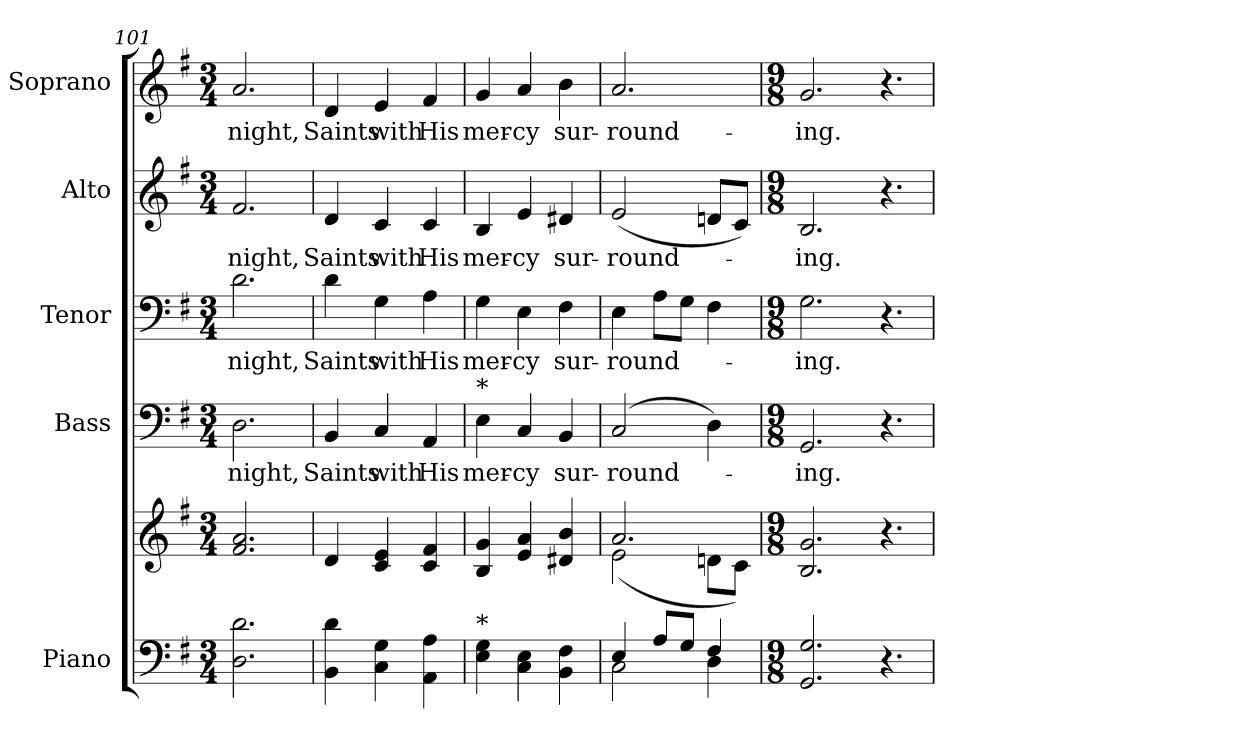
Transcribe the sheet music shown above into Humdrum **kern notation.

**kern	**kern	**kern	**text	**kern	**text	**kern	**text	**kern	**text
*part5	*part5	*part4	*part4	*part3	*part3	*part2	*part2	*part1	*part1
*staff6	*staff5	*staff4	*staff4	*staff3	*staff3	*staff2	*staff2	*staff1	*staff1
*I"Piano	*	*I"Bass	*	*I"Tenor	*	*I"Alto	*	*I"Soprano	*
*I'Pno.	*	*I'B.	*	*I'T.	*	*I'A.	*	*I'S.	*
*clefF4	*clefG2	*clefF4	*	*clefF4	*	*clefG2	*	*clefG2	*
*k[f#]	*k[f#]	*k[f#]	*	*k[f#]	*	*k[f#]	*	*k[f#]	*
*G:	*G:	*G:	*	*G:	*	*G:	*	*G:	*
*M3/4	*M3/4	*M3/4	*	*M3/4	*	*M3/4	*	*M3/4	*
=101	=101	=101	=101	=101	=101	=101	=101	=101	=101
!	!	!	!LO:LY:b:color=#000000	!	!	!	!	!	!
!	!	!	!	!	!LO:LY:b:color=#000000	!	!	!	!
!	!	!	!	!	!	!	!LO:LY:b:color=#000000	!	!
!	!	!	!	!	!	!	!	!	!LO:LY:b:color=#000000
2.Di\ 2.di	2.f#i/ 2.ai	2.Di\	night,	2.di\	night,	2.f#i/	night,	2.ai/	night,
=102	=102	=102	=102	=102	=102	=102	=102	=102	=102
!	!	!	!LO:LY:b:color=#000000	!	!	!	!	!	!
!	!	!	!	!	!LO:LY:b:color=#000000	!	!	!	!
!	!	!	!	!	!	!	!LO:LY:b:color=#000000	!	!
!	!	!	!	!	!	!	!	!	!LO:LY:b:color=#000000
4BBi\ 4di	4di/	4BBi/	Saints	4di\	Saints	4di/	Saints	4di/	Saints
!	!	!	!LO:LY:b:color=#000000	!	!	!	!	!	!
!	!	!	!	!	!LO:LY:b:color=#000000	!	!	!	!
!	!	!	!	!	!	!	!LO:LY:b:color=#000000	!	!
!	!	!	!	!	!	!	!	!	!LO:LY:b:color=#000000
4Ci\ 4Gi	4ci/ 4ei	4Ci/	with	4Gi\	with	4ci/	with	4ei/	with
!	!	!	!LO:LY:b:color=#000000	!	!	!	!	!	!
!	!	!	!	!	!LO:LY:b:color=#000000	!	!	!	!
!	!	!	!	!	!	!	!LO:LY:b:color=#000000	!	!
!	!	!	!	!	!	!	!	!	!LO:LY:b:color=#000000
4AAi\ 4Ai	4ci/ 4f#i	4AAi/	His	4Ai\	His	4ci/	His	4f#i/	His
=103	=103	=103	=103	=103	=103	=103	=103	=103	=103
!	!	!	!LO:LY:b:color=#000000	!	!	!	!	!	!
!	!	!	!	!	!LO:LY:b:color=#000000	!	!	!	!
!	!	!	!	!	!	!	!LO:LY:b:color=#000000	!	!
!	!	!LO:TX:a:t=*	!	!	!	!	!	!	!
!LO:TX:a:t=*	!	!	!	!	!	!	!	!	!
!	!	!	!	!	!	!	!	!	!LO:LY:b:color=#000000
4Ei\ 4Gi	4Bi/ 4gi	4Ei\	mer-	4Gi\	mer-	4Bi/	mer-	4gi/	mer-
!	!	!	!LO:LY:b:color=#000000	!	!	!	!	!	!
!	!	!	!	!	!LO:LY:b:color=#000000	!	!	!	!
!	!	!	!	!	!	!	!LO:LY:b:color=#000000	!	!
!	!	!	!	!	!	!	!	!	!LO:LY:b:color=#000000
4Ci\ 4Ei	4ei/ 4ai	4Ci/	-cy	4Ei\	-cy	4ei/	-cy	4ai/	-cy
!	!	!	!LO:LY:b:color=#000000	!	!	!	!	!	!
!	!	!	!	!	!LO:LY:b:color=#000000	!	!	!	!
!	!	!	!	!	!	!	!LO:LY:b:color=#000000	!	!
!	!	!	!	!	!	!	!	!	!LO:LY:b:color=#000000
4BBi\ 4F#i	4d#Xi/ 4bi	4BBi/	sur-	4F#i\	sur-	4d#Xi/	sur-	4bi\	sur-
=104	=104	=104	=104	=104	=104	=104	=104	=104	=104
*^	*^	*	*	*	*	*	*	*	*
!	!	!	!	!	!LO:LY:b:color=#000000	!	!	!	!	!	!
!	!	!	!	!	!	!	!LO:LY:b:color=#000000	!	!	!	!
!	!	!	!	!	!	!	!	!	!LO:LY:b:color=#000000	!	!
!	!	!	!	!	!	!	!	!	!	!	!LO:LY:b:color=#000000
4Ei/	2Ci\	2.ai/	(2ei\	(2Ci/	-round-	4Ei\	-round-	(2ei/	-round-	2.ai/	-round-
8Ai/L	.	.	.	.	.	8Ai\L	.	.	.	.	.
8Gi/J	.	.	.	.	.	8Gi\J	.	.	.	.	.
4F#i/	4Di\	.	8dni\L	4Di\)	.	4F#i\	.	8dni/L	.	.	.
.	.	.	8ci\J)	.	.	.	.	8ci/J)	.	.	.
*v	*v	*	*	*	*	*	*	*	*	*	*
*	*v	*v	*	*	*	*	*	*	*	*
=105	=105	=105	=105	=105	=105	=105	=105	=105	=105
*M9/8	*M9/8	*M9/8	*	*M9/8	*	*M9/8	*	*M9/8	*
*	*^	*	*	*	*	*	*	*	*
!	!	!	!	!LO:LY:b:color=#000000	!	!	!	!	!	!
*	*v	*v	*	*	*	*	*	*	*	*
*	*^	*	*	*	*	*	*	*	*
!	!	!	!	!	!	!LO:LY:b:color=#000000	!	!	!	!
*	*v	*v	*	*	*	*	*	*	*	*
*	*^	*	*	*	*	*	*	*	*
!	!	!	!	!	!	!	!	!LO:LY:b:color=#000000	!	!
*	*v	*v	*	*	*	*	*	*	*	*
*	*^	*	*	*	*	*	*	*	*
!	!	!	!	!	!	!	!	!	!	!LO:LY:b:color=#000000
*	*v	*v	*	*	*	*	*	*	*	*
2.GGi/ 2.Gi	2.Bi/ 2.gi	2.GGi/	-ing.	2.Gi\	-ing.	2.Bi/	-ing.	2.gi/	-ing.
4.r	4.r	4.r	.	4.r	.	4.r	.	4.r	.
=	=	=	=	=	=	=	=	=	=
*-	*-	*-	*-	*-	*-	*-	*-	*-	*-
